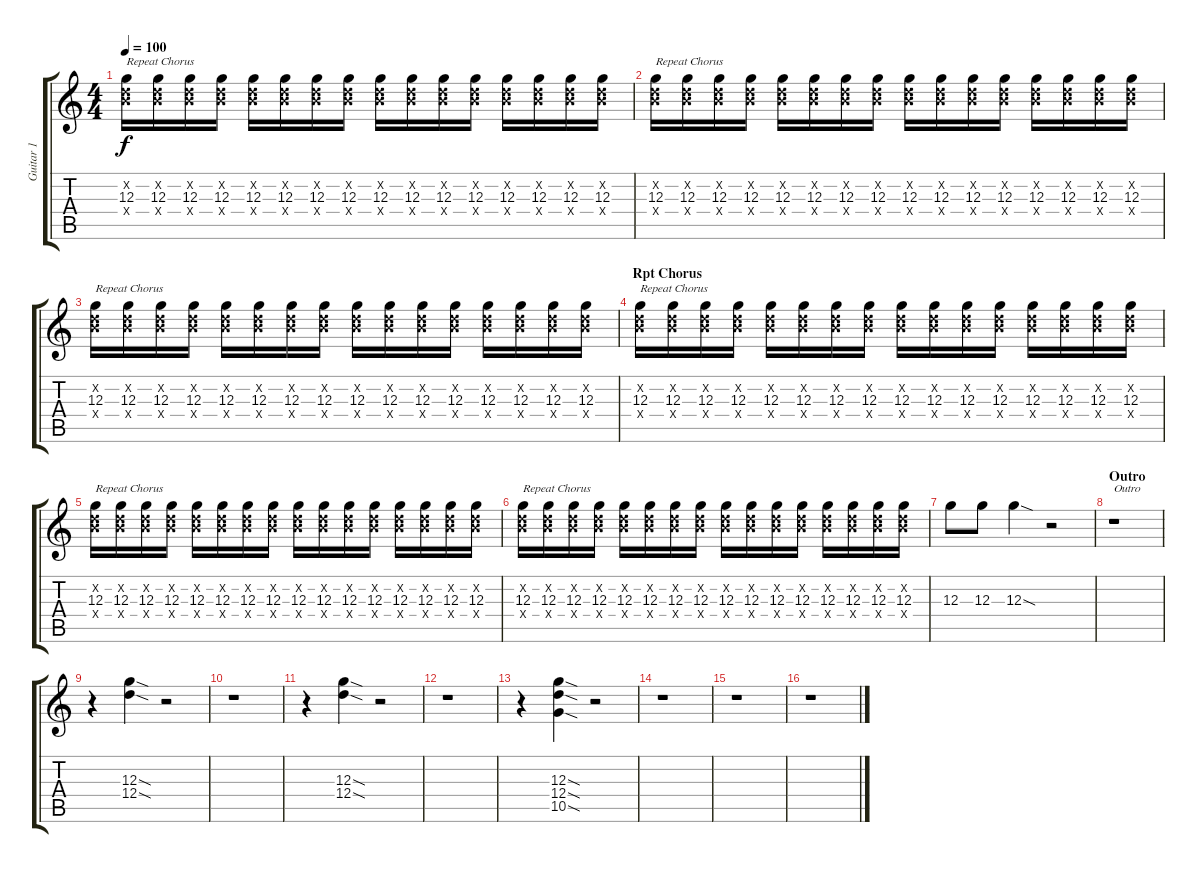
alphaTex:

\track ("Guitar 1" "Guitar 1") {instrument distortionguitar}
\staff {score tabs}
\tuning (E4 B3 G3 D3 A2 E2) {hide}
\ts (4 4)
\tempo 100
\clef g2
\ks c
(0.2{x} 12.3 12.4{x}).16{txt "Repeat Chorus" dy f} (0.2{x} 12.3 12.4{x}).16 (0.2{x} 12.3 12.4{x}).16 (0.2{x} 12.3 12.4{x}).16 (0.2{x} 12.3 12.4{x}).16 (0.2{x} 12.3 12.4{x}).16 (0.2{x} 12.3 12.4{x}).16 (0.2{x} 12.3 12.4{x}).16 (0.2{x} 12.3 12.4{x}).16 (0.2{x} 12.3 12.4{x}).16 (0.2{x} 12.3 12.4{x}).16 (0.2{x} 12.3 12.4{x}).16 (0.2{x} 12.3 12.4{x}).16 (0.2{x} 12.3 12.4{x}).16 (0.2{x} 12.3 12.4{x}).16 (0.2{x} 12.3 12.4{x}).16 |
(0.2{x} 12.3 12.4{x}).16{txt "Repeat Chorus"} (0.2{x} 12.3 12.4{x}).16 (0.2{x} 12.3 12.4{x}).16 (0.2{x} 12.3 12.4{x}).16 (0.2{x} 12.3 12.4{x}).16 (0.2{x} 12.3 12.4{x}).16 (0.2{x} 12.3 12.4{x}).16 (0.2{x} 12.3 12.4{x}).16 (0.2{x} 12.3 12.4{x}).16 (0.2{x} 12.3 12.4{x}).16 (0.2{x} 12.3 12.4{x}).16 (0.2{x} 12.3 12.4{x}).16 (0.2{x} 12.3 12.4{x}).16 (0.2{x} 12.3 12.4{x}).16 (0.2{x} 12.3 12.4{x}).16 (0.2{x} 12.3 12.4{x}).16 |
(0.2{x} 12.3 12.4{x}).16{txt "Repeat Chorus"} (0.2{x} 12.3 12.4{x}).16 (0.2{x} 12.3 12.4{x}).16 (0.2{x} 12.3 12.4{x}).16 (0.2{x} 12.3 12.4{x}).16 (0.2{x} 12.3 12.4{x}).16 (0.2{x} 12.3 12.4{x}).16 (0.2{x} 12.3 12.4{x}).16 (0.2{x} 12.3 12.4{x}).16 (0.2{x} 12.3 12.4{x}).16 (0.2{x} 12.3 12.4{x}).16 (0.2{x} 12.3 12.4{x}).16 (0.2{x} 12.3 12.4{x}).16 (0.2{x} 12.3 12.4{x}).16 (0.2{x} 12.3 12.4{x}).16 (0.2{x} 12.3 12.4{x}).16 |
\section ("" "Rpt Chorus")
(0.2{x} 12.3 12.4{x}).16{txt "Repeat Chorus"} (0.2{x} 12.3 12.4{x}).16 (0.2{x} 12.3 12.4{x}).16 (0.2{x} 12.3 12.4{x}).16 (0.2{x} 12.3 12.4{x}).16 (0.2{x} 12.3 12.4{x}).16 (0.2{x} 12.3 12.4{x}).16 (0.2{x} 12.3 12.4{x}).16 (0.2{x} 12.3 12.4{x}).16 (0.2{x} 12.3 12.4{x}).16 (0.2{x} 12.3 12.4{x}).16 (0.2{x} 12.3 12.4{x}).16 (0.2{x} 12.3 12.4{x}).16 (0.2{x} 12.3 12.4{x}).16 (0.2{x} 12.3 12.4{x}).16 (0.2{x} 12.3 12.4{x}).16 |
(0.2{x} 12.3 12.4{x}).16{txt "Repeat Chorus"} (0.2{x} 12.3 12.4{x}).16 (0.2{x} 12.3 12.4{x}).16 (0.2{x} 12.3 12.4{x}).16 (0.2{x} 12.3 12.4{x}).16 (0.2{x} 12.3 12.4{x}).16 (0.2{x} 12.3 12.4{x}).16 (0.2{x} 12.3 12.4{x}).16 (0.2{x} 12.3 12.4{x}).16 (0.2{x} 12.3 12.4{x}).16 (0.2{x} 12.3 12.4{x}).16 (0.2{x} 12.3 12.4{x}).16 (0.2{x} 12.3 12.4{x}).16 (0.2{x} 12.3 12.4{x}).16 (0.2{x} 12.3 12.4{x}).16 (0.2{x} 12.3 12.4{x}).16 |
(0.2{x} 12.3 12.4{x}).16{txt "Repeat Chorus"} (0.2{x} 12.3 12.4{x}).16 (0.2{x} 12.3 12.4{x}).16 (0.2{x} 12.3 12.4{x}).16 (0.2{x} 12.3 12.4{x}).16 (0.2{x} 12.3 12.4{x}).16 (0.2{x} 12.3 12.4{x}).16 (0.2{x} 12.3 12.4{x}).16 (0.2{x} 12.3 12.4{x}).16 (0.2{x} 12.3 12.4{x}).16 (0.2{x} 12.3 12.4{x}).16 (0.2{x} 12.3 12.4{x}).16 (0.2{x} 12.3 12.4{x}).16 (0.2{x} 12.3 12.4{x}).16 (0.2{x} 12.3 12.4{x}).16 (0.2{x} 12.3 12.4{x}).16 |
12.3.8 12.3.8 12.3{sod}.4 r.2 |
\section ("" "Outro")
r.1{txt "Outro"} |
r.4 (12.3{sod} 12.4{sod}).4 r.2 |
r.1 |
r.4 (12.3{sod} 12.4{sod}).4 r.2 |
r.1 |
r.4 (12.3{sod} 12.4{sod} 10.5{sod}).4 r.2 |
r.1 |
r.1 |
r.1
